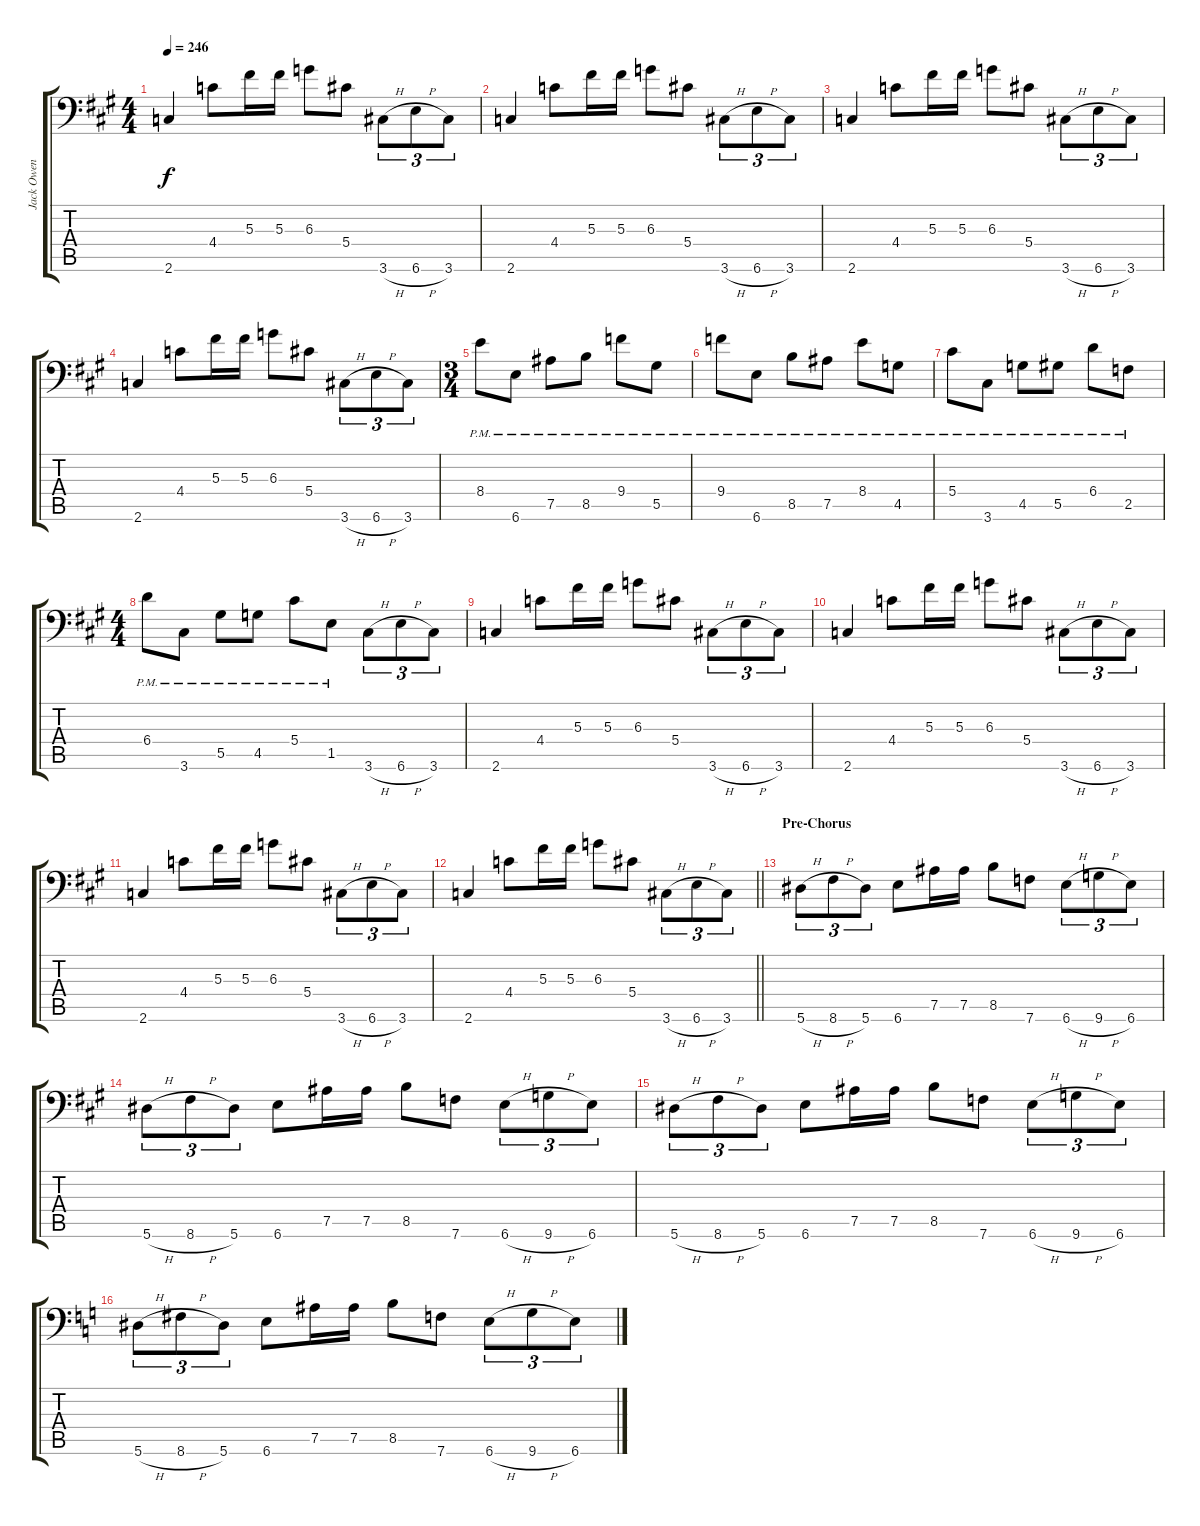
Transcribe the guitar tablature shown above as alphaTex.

\track ("Jack Owen" "Jack Owen") {instrument distortionguitar}
\staff {score tabs}
\tuning (Bb3 F3 Db3 Ab2 Eb2 Bb1) {hide}
\ts (4 4)
\tempo 246
\clef f4
\ks f#minor
2.6.4{dy f} 4.4.8 5.3.16 5.3.16 6.3.8 5.4.8 3.6{h}.8{tu (3 2)} 6.6{h}.8{tu (3 2)} 3.6.8{tu (3 2)} |
2.6.4 4.4.8 5.3.16 5.3.16 6.3.8 5.4.8 3.6{h}.8{tu (3 2)} 6.6{h}.8{tu (3 2)} 3.6.8{tu (3 2)} |
2.6.4 4.4.8 5.3.16 5.3.16 6.3.8 5.4.8 3.6{h}.8{tu (3 2)} 6.6{h}.8{tu (3 2)} 3.6.8{tu (3 2)} |
2.6.4 4.4.8 5.3.16 5.3.16 6.3.8 5.4.8 3.6{h}.8{tu (3 2)} 6.6{h}.8{tu (3 2)} 3.6.8{tu (3 2)} |
\ts (3 4)
8.4{pm}.8 6.6{pm}.8 7.5{pm}.8 8.5{pm}.8 9.4{pm}.8 5.5{pm}.8 |
9.4{pm}.8 6.6{pm}.8 8.5{pm}.8 7.5{pm}.8 8.4{pm}.8 4.5{pm}.8 |
5.4{pm}.8 3.6{pm}.8 4.5{pm}.8 5.5{pm}.8 6.4{pm}.8 2.5{pm}.8 |
\ts (4 4)
6.4{pm}.8 3.6{pm}.8 5.5{pm}.8 4.5{pm}.8 5.4{pm}.8 1.5{pm}.8 3.6{h}.8{tu (3 2)} 6.6{h}.8{tu (3 2)} 3.6.8{tu (3 2)} |
2.6.4 4.4.8 5.3.16 5.3.16 6.3.8 5.4.8 3.6{h}.8{tu (3 2)} 6.6{h}.8{tu (3 2)} 3.6.8{tu (3 2)} |
2.6.4 4.4.8 5.3.16 5.3.16 6.3.8 5.4.8 3.6{h}.8{tu (3 2)} 6.6{h}.8{tu (3 2)} 3.6.8{tu (3 2)} |
2.6.4 4.4.8 5.3.16 5.3.16 6.3.8 5.4.8 3.6{h}.8{tu (3 2)} 6.6{h}.8{tu (3 2)} 3.6.8{tu (3 2)} |
\barLineRight lightlight
2.6.4 4.4.8 5.3.16 5.3.16 6.3.8 5.4.8 3.6{h}.8{tu (3 2)} 6.6{h}.8{tu (3 2)} 3.6.8{tu (3 2)} |
\section ("" "Pre-Chorus")
5.6{h}.8{tu (3 2)} 8.6{h}.8{tu (3 2)} 5.6.8{tu (3 2)} 6.6.8 7.5.16 7.5.16 8.5.8 7.6.8 6.6{h}.8{tu (3 2)} 9.6{h}.8{tu (3 2)} 6.6.8{tu (3 2)} |
5.6{h}.8{tu (3 2)} 8.6{h}.8{tu (3 2)} 5.6.8{tu (3 2)} 6.6.8 7.5.16 7.5.16 8.5.8 7.6.8 6.6{h}.8{tu (3 2)} 9.6{h}.8{tu (3 2)} 6.6.8{tu (3 2)} |
5.6{h}.8{tu (3 2)} 8.6{h}.8{tu (3 2)} 5.6.8{tu (3 2)} 6.6.8 7.5.16 7.5.16 8.5.8 7.6.8 6.6{h}.8{tu (3 2)} 9.6{h}.8{tu (3 2)} 6.6.8{tu (3 2)} |
\ks c
5.6{h}.8{tu (3 2)} 8.6{h}.8{tu (3 2)} 5.6.8{tu (3 2)} 6.6.8 7.5.16 7.5.16 8.5.8 7.6.8 6.6{h}.8{tu (3 2)} 9.6{h}.8{tu (3 2)} 6.6.8{tu (3 2)}
